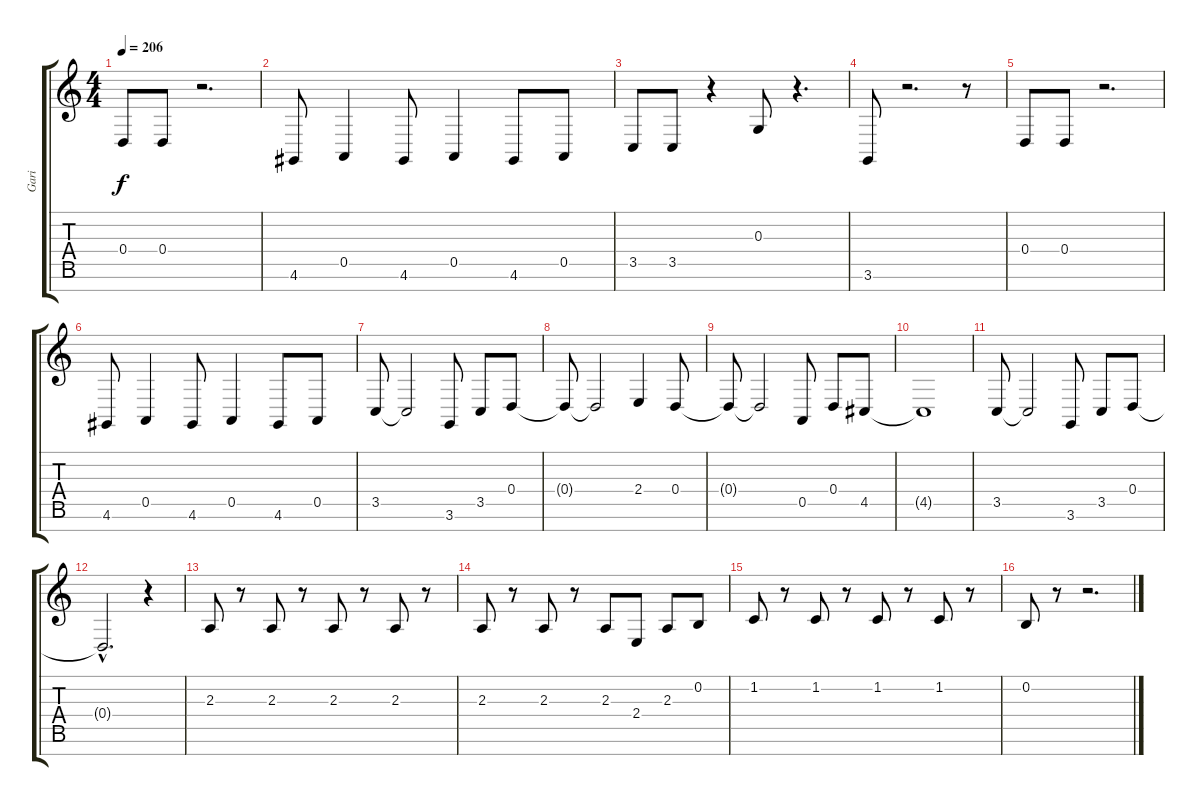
\track ("Gari" "Gari") {instrument trombone}
\staff {score tabs}
\tuning (E4 B3 G3 D3 A2 E2 B1) {hide}
\ts (4 4)
\tempo 206
\clef g2
\ks c
0.4.8{dy f} 0.4.8 r.2{d} |
4.6.8 0.5.4 4.6.8 0.5.4 4.6.8 0.5.8 |
3.5.8 3.5.8 r.4 0.3.8 r.4{d} |
3.6.8 r.2{d} r.8 |
0.4.8 0.4.8 r.2{d} |
4.6.8 0.5.4 4.6.8 0.5.4 4.6.8 0.5.8 |
3.5.8 3.5{t}.2 3.6.8 3.5.8 0.4.8 |
0.4{t}.8 0.4{t}.2 2.4.4 0.4.8 |
0.4{t}.8 0.4{t}.2 0.5.8 0.4.8 4.5.8 |
4.5{t}.1 |
3.5.8 3.5{t}.2 3.6.8 3.5.8 0.4.8 |
0.4{hac t}.2{d} r.4 |
2.3.8 r.8 2.3.8 r.8 2.3.8 r.8 2.3.8 r.8 |
2.3.8 r.8 2.3.8 r.8 2.3.8 2.4.8 2.3.8 0.2.8 |
1.2.8 r.8 1.2.8 r.8 1.2.8 r.8 1.2.8 r.8 |
0.2.8 r.8 r.2{d}
